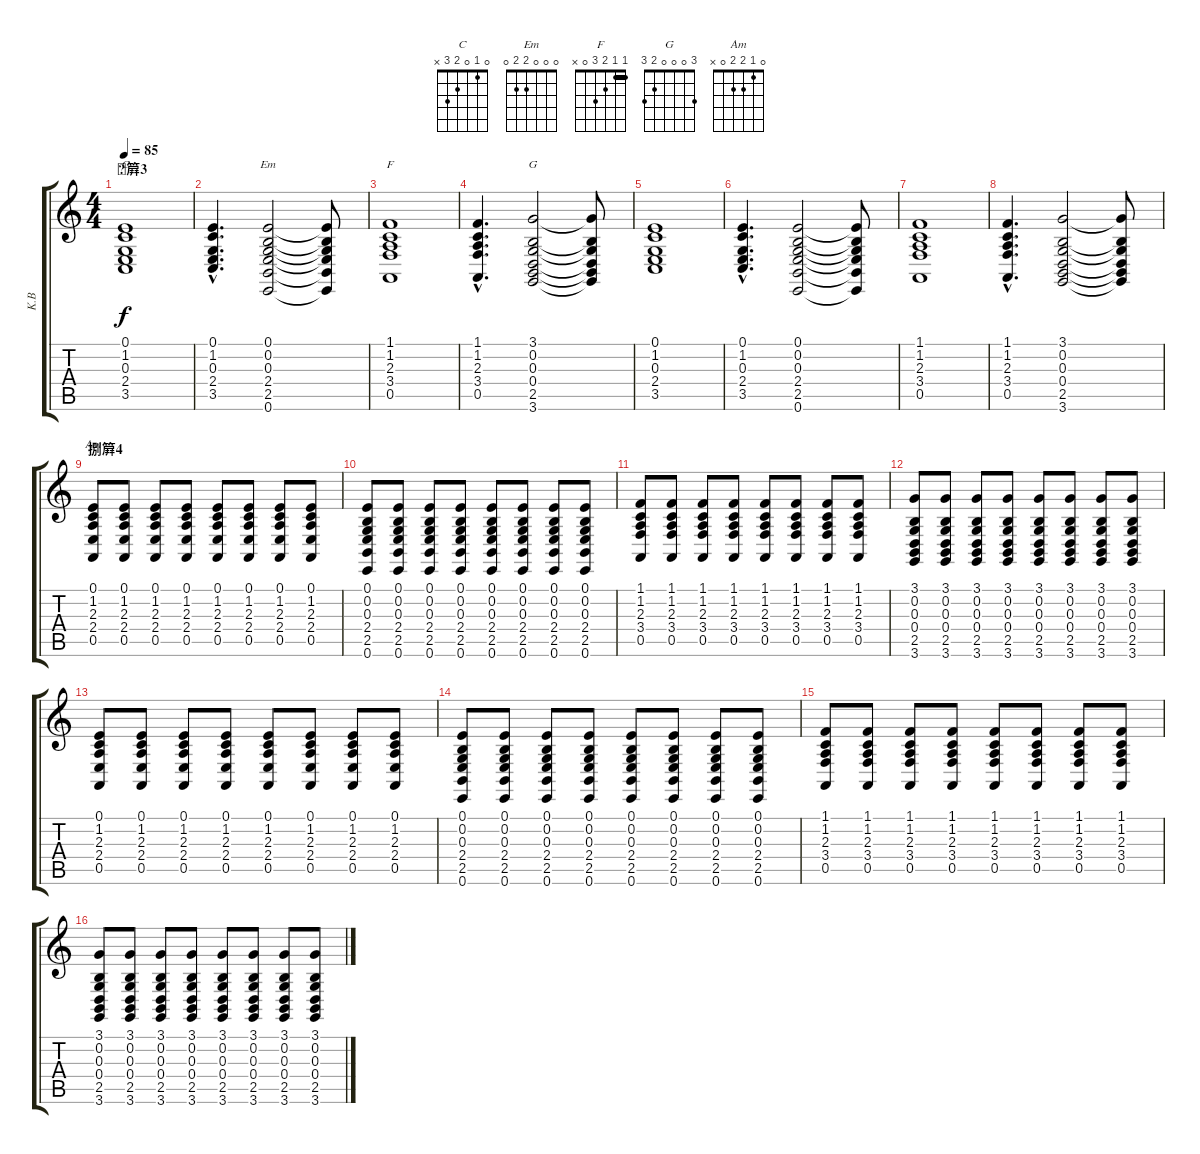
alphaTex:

\track ("K.B" "K.B") {instrument brightacousticpiano}
\staff {score tabs}
\tuning (E4 B3 G3 D3 A2 E2) {hide}
\chord ("C" 0 1 0 2 3 x)
\chord ("Em" 0 0 0 2 2 0)
\chord ("F" 1 1 2 3 0 x) {barre 1}
\chord ("G" 3 0 0 0 2 3)
\chord ("Am" 0 1 2 2 0 x)
\ts (4 4)
\section ("" "簈3")
\tempo 85
\clef g2
\ks c
(0.1 1.2 0.3 2.4 3.5).1{ch "C" dy f volume 9 instrument synthstrings1} |
(0.1{hac} 1.2{hac} 0.3{hac} 2.4{hac} 3.5{hac}).4{d volume 9 instrument synthstrings1} (0.1 0.2 0.3 2.4 2.5 0.6).2{ch "Em"} (0.1{t} 0.2{t} 0.3{t} 2.4{t} 2.5{t} 0.6{t}).8 |
(1.1 1.2 2.3 3.4 0.5).1{ch "F" volume 9 instrument synthstrings1} |
(1.1{hac} 1.2{hac} 2.3{hac} 3.4{hac} 0.5{hac}).4{d volume 9 instrument synthstrings1} (3.1 0.2 0.3 0.4 2.5 3.6).2{ch "G"} (3.1{t} 0.2{t} 0.3{t} 0.4{t} 2.5{t} 3.6{t}).8 |
(0.1 1.2 0.3 2.4 3.5).1{volume 9 instrument synthstrings1} |
(0.1{hac} 1.2{hac} 0.3{hac} 2.4{hac} 3.5{hac}).4{d volume 9 instrument synthstrings1} (0.1 0.2 0.3 2.4 2.5 0.6).2 (0.1{t} 0.2{t} 0.3{t} 2.4{t} 2.5{t} 0.6{t}).8 |
(1.1 1.2 2.3 3.4 0.5).1{volume 9 instrument synthstrings1} |
(1.1{hac} 1.2{hac} 2.3{hac} 3.4{hac} 0.5{hac}).4{d volume 9 instrument synthstrings1} (3.1 0.2 0.3 0.4 2.5 3.6).2 (3.1{t} 0.2{t} 0.3{t} 0.4{t} 2.5{t} 3.6{t}).8 |
\section ("" "捌簈4")
(0.1 1.2 2.3 2.4 0.5).8{ch "Am" volume 13 instrument electricpiano2} (0.1 1.2 2.3 2.4 0.5).8 (0.1 1.2 2.3 2.4 0.5).8 (0.1 1.2 2.3 2.4 0.5).8 (0.1 1.2 2.3 2.4 0.5).8 (0.1 1.2 2.3 2.4 0.5).8 (0.1 1.2 2.3 2.4 0.5).8 (0.1 1.2 2.3 2.4 0.5).8 |
(0.1 0.2 0.3 2.4 2.5 0.6).8{instrument electricpiano2} (0.1 0.2 0.3 2.4 2.5 0.6).8 (0.1 0.2 0.3 2.4 2.5 0.6).8 (0.1 0.2 0.3 2.4 2.5 0.6).8 (0.1 0.2 0.3 2.4 2.5 0.6).8 (0.1 0.2 0.3 2.4 2.5 0.6).8 (0.1 0.2 0.3 2.4 2.5 0.6).8 (0.1 0.2 0.3 2.4 2.5 0.6).8 |
(1.1 1.2 2.3 3.4 0.5).8{instrument electricpiano2} (1.1 1.2 2.3 3.4 0.5).8 (1.1 1.2 2.3 3.4 0.5).8 (1.1 1.2 2.3 3.4 0.5).8 (1.1 1.2 2.3 3.4 0.5).8 (1.1 1.2 2.3 3.4 0.5).8 (1.1 1.2 2.3 3.4 0.5).8 (1.1 1.2 2.3 3.4 0.5).8 |
(3.1 0.2 0.3 0.4 2.5 3.6).8{instrument electricpiano2} (3.1 0.2 0.3 0.4 2.5 3.6).8 (3.1 0.2 0.3 0.4 2.5 3.6).8 (3.1 0.2 0.3 0.4 2.5 3.6).8 (3.1 0.2 0.3 0.4 2.5 3.6).8 (3.1 0.2 0.3 0.4 2.5 3.6).8 (3.1 0.2 0.3 0.4 2.5 3.6).8 (3.1 0.2 0.3 0.4 2.5 3.6).8 |
(0.1 1.2 2.3 2.4 0.5).8{volume 13 instrument electricpiano2} (0.1 1.2 2.3 2.4 0.5).8 (0.1 1.2 2.3 2.4 0.5).8 (0.1 1.2 2.3 2.4 0.5).8 (0.1 1.2 2.3 2.4 0.5).8 (0.1 1.2 2.3 2.4 0.5).8 (0.1 1.2 2.3 2.4 0.5).8 (0.1 1.2 2.3 2.4 0.5).8 |
(0.1 0.2 0.3 2.4 2.5 0.6).8{instrument electricpiano2} (0.1 0.2 0.3 2.4 2.5 0.6).8 (0.1 0.2 0.3 2.4 2.5 0.6).8 (0.1 0.2 0.3 2.4 2.5 0.6).8 (0.1 0.2 0.3 2.4 2.5 0.6).8 (0.1 0.2 0.3 2.4 2.5 0.6).8 (0.1 0.2 0.3 2.4 2.5 0.6).8 (0.1 0.2 0.3 2.4 2.5 0.6).8 |
(1.1 1.2 2.3 3.4 0.5).8{instrument electricpiano2} (1.1 1.2 2.3 3.4 0.5).8 (1.1 1.2 2.3 3.4 0.5).8 (1.1 1.2 2.3 3.4 0.5).8 (1.1 1.2 2.3 3.4 0.5).8 (1.1 1.2 2.3 3.4 0.5).8 (1.1 1.2 2.3 3.4 0.5).8 (1.1 1.2 2.3 3.4 0.5).8 |
(3.1 0.2 0.3 0.4 2.5 3.6).8{instrument electricpiano2} (3.1 0.2 0.3 0.4 2.5 3.6).8 (3.1 0.2 0.3 0.4 2.5 3.6).8 (3.1 0.2 0.3 0.4 2.5 3.6).8 (3.1 0.2 0.3 0.4 2.5 3.6).8 (3.1 0.2 0.3 0.4 2.5 3.6).8 (3.1 0.2 0.3 0.4 2.5 3.6).8 (3.1 0.2 0.3 0.4 2.5 3.6).8
